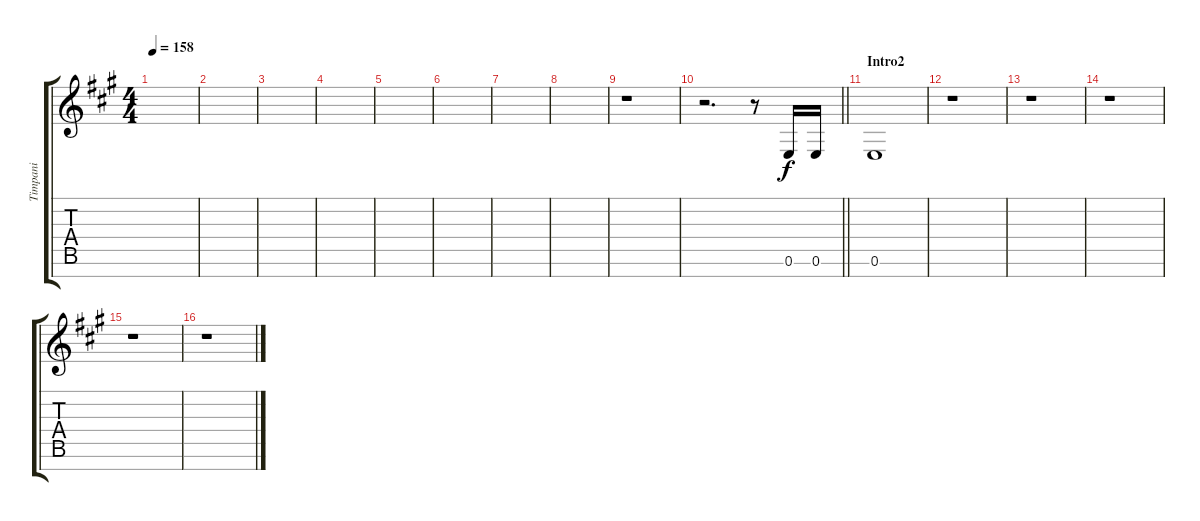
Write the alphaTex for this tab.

\track ("Timpani" "Timpani") {instrument timpani}
\staff {score tabs}
\tuning (E5 B4 G4 D4 A3 E3 B2) {hide}
\ts (4 4)
\tempo 158
\clef g2
\ks a
|
|
|
|
|
|
|
|
r.1 |
\barLineRight lightlight
r.2{d} r.8 0.6.16 0.6.16 |
\section ("" "Intro2")
0.6.1 |
r.1 |
r.1 |
r.1 |
r.1 |
r.1
